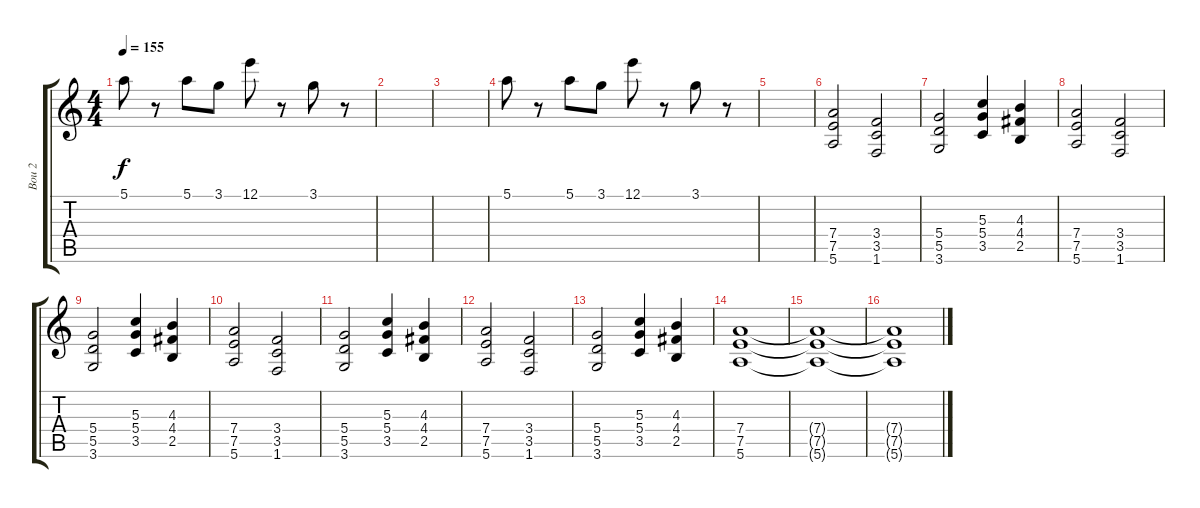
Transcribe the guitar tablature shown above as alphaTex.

\track ("Bou 2" "Bou 2") {instrument distortionguitar}
\staff {score tabs}
\tuning (E4 B3 G3 D3 A2 E2) {hide}
\ts (4 4)
\tempo 155
\clef g2
\ks c
5.1.8{dy f} r.8 5.1.8 3.1.8 12.1.8 r.8 3.1.8 r.8 |
|
|
5.1.8 r.8 5.1.8 3.1.8 12.1.8 r.8 3.1.8 r.8 |
|
(7.4 7.5 5.6).2 (3.4 3.5 1.6).2 |
(5.4 5.5 3.6).2 (5.3 5.4 3.5).4 (4.3 4.4 2.5).4 |
(7.4 7.5 5.6).2 (3.4 3.5 1.6).2 |
(5.4 5.5 3.6).2 (5.3 5.4 3.5).4 (4.3 4.4 2.5).4 |
(7.4 7.5 5.6).2 (3.4 3.5 1.6).2 |
(5.4 5.5 3.6).2 (5.3 5.4 3.5).4 (4.3 4.4 2.5).4 |
(7.4 7.5 5.6).2 (3.4 3.5 1.6).2 |
(5.4 5.5 3.6).2 (5.3 5.4 3.5).4 (4.3 4.4 2.5).4 |
(7.4 7.5 5.6).1 |
(7.4{t} 7.5{t} 5.6{t}).1 |
(7.4{t} 7.5{t} 5.6{t}).1
